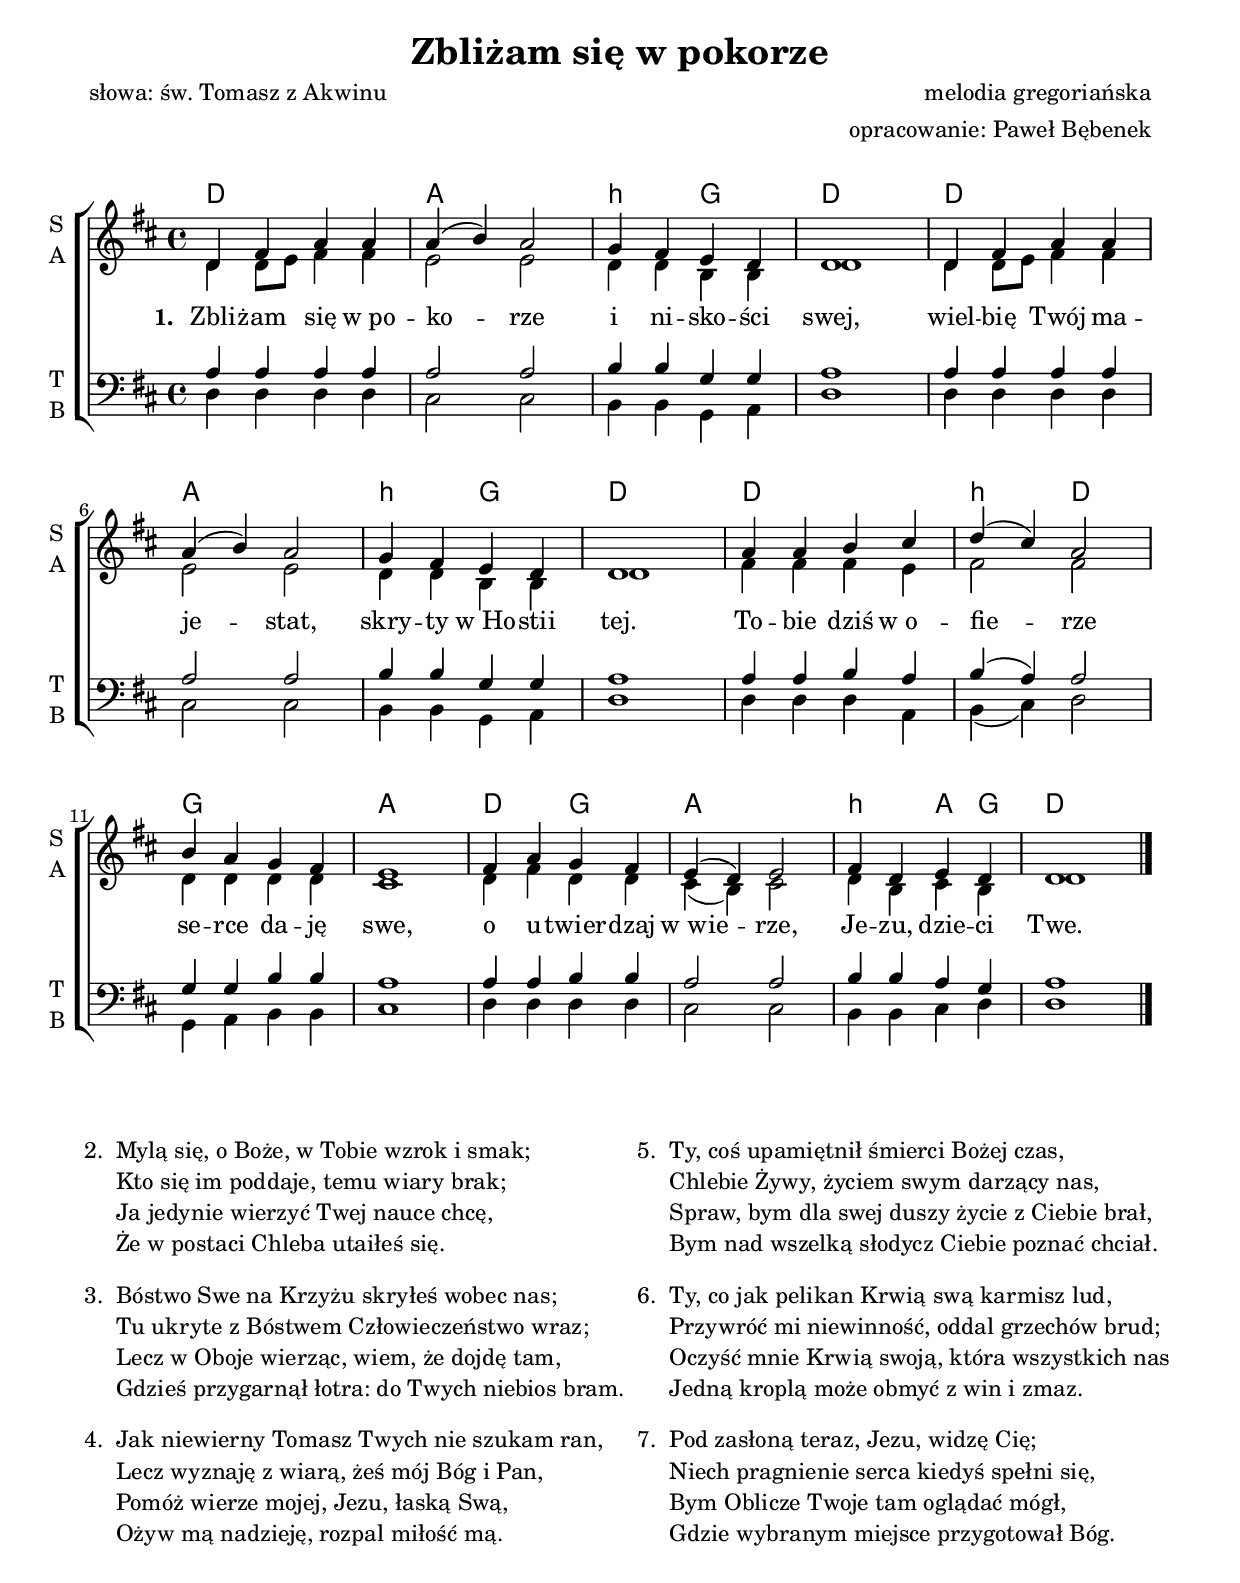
\header	{
  title = "Zbliżam się w pokorze"
  poet = "słowa: św. Tomasz z Akwinu"
  composer = "melodia gregoriańska"
  arranger = "opracowanie: Paweł Bębenek"
}
commonprops = {
  \autoBeamOff
  \tempo 4=90
  \set Score.tempoHideNote = ##t
  \key d \major
  \time 4/4
}
\paper {
  system-count = #3
  top-markup-spacing #'basic-distance = #8
  markup-system-spacing #'basic-distance = #18
  line-width = 180 \mm
  last-bottom-spacing #'basic-distance = 45
  ragged-last-bottom = ##f
}
%--------------------------------MELODY--------------------------------
sopranomelody = \relative c'' {
  d,4 fis a a | a( b) a2 | g4 fis e d | d1 |
  d4 fis a a | a( b) a2 | g4 fis e d | d1 |
  % 9: Tobie dziś...
  a'4 a b cis | d( cis) a2 | b4 a g fis | e1 |
  fis4 a g fis | e( d) e2 | fis4 d e d | d1 \bar "|."
}
altomelody = \relative f' {
  d4 d8[ e] fis4 fis | e2 e2 | d4 d b b | d1 |
  d4 d8[ e] fis4 fis | e2 e2 | d4 d b b | d1 |
  % 9: Tobie dziś...
  fis4 fis fis e | fis2 fis | d4 d d d | cis1 |
  d4 fis d d | cis( b) cis2 | d4 b cis b | d1 \bar "|."
}
tenormelody = \relative c' {
  a4 a a a | a2 a | b4 b g g | a1 |
  a4 a a a | a2 a | b4 b g g | a1 |
  % 9: Tobie dziś...
  a4 a b a | b( a) a2 | g4 g b b | a1 |
  a4 a b b | a2 a | b4 b a g | a1 \bar "|."
}
bassmelody = \relative f {
  d4 d d d | cis2 cis | b4 b g a | d1 |
  d4 d d d | cis2 cis | b4 b g a | d1 |
  % 9: Tobie dziś...
  d4 d d a | b( cis) d2 | g,4 a b b | cis1 |
  d4 d d d | cis2 cis | b4 b cis d | d1 \bar "|."
}
akordy = \chordmode {
  \set chordNameLowercaseMinor = ##t
  d1 a b2:m g d1
  d1 a b2:m g d1
  d1 b2:m d2 g1 a
  d2 g a1 b2:m a4 g d1
}
%--------------------------------LYRICS--------------------------------
text =  \lyricmode {
  \set stanza = "1. "
  Zbli -- żam się w_po -- ko -- rze i ni -- sko -- ści swej,
  wiel -- bię Twój ma -- je -- stat, skry -- ty \tweak #'X-offset #-2.3 w_Ho -- stii tej.
  To -- bie dziś \tweak #'X-offset #-2.3 w_o -- fie -- rze se -- rce da -- ję swe,
  o u -- twier -- dzaj \tweak #'X-offset #-2.3 w_wie -- rze, Je -- zu, dzie -- ci Twe.
}
stanzas = \markup {
  \vspace #2
  \fill-line {
    {
      \hspace #0.1
      \column {
        \line {
          "2. "
          \column	{
            "Mylą się, o Boże, w Tobie wzrok i smak;"
            "Kto się im poddaje, temu wiary brak;"
            "Ja jedynie wierzyć Twej nauce chcę,"
            "Że w postaci Chleba utaiłeś się."
          }
        }
        \vspace #0.5
        \line {
          "3. "
          \column {
            "Bóstwo Swe na Krzyżu skryłeś wobec nas;"
            "Tu ukryte z Bóstwem Człowieczeństwo wraz;"
            "Lecz w Oboje wierząc, wiem, że dojdę tam,"
            "Gdzieś przygarnął łotra: do Twych niebios bram."
          }
        }
        \vspace #0.5
        \line {
          "4. "
          \column {
            "Jak niewierny Tomasz Twych nie szukam ran,"
            "Lecz wyznaję z wiarą, żeś mój Bóg i Pan,"
            "Pomóż wierze mojej, Jezu, łaską Swą,"
            "Ożyw mą nadzieję, rozpal miłość mą."
          }
        }
      }
      \vspace #0.1
      \column {
        \line {
          "5. "
          \column	{
            "Ty, coś upamiętnił śmierci Bożej czas,"
            "Chlebie Żywy, życiem swym darzący nas,"
            "Spraw, bym dla swej duszy życie z Ciebie brał,"
            "Bym nad wszelką słodycz Ciebie poznać chciał."
          }
        }
        \vspace #0.5
        \line {
          "6. "
          \column {
            "Ty, co jak pelikan Krwią swą karmisz lud,"
            "Przywróć mi niewinność, oddal grzechów brud;"
            "Oczyść mnie Krwią swoją, która wszystkich nas"
            "Jedną kroplą może obmyć z win i zmaz."
          }
        }
        \vspace #0.5
        \line {
          "7. "
          \column {
            "Pod zasłoną teraz, Jezu, widzę Cię;"
            "Niech pragnienie serca kiedyś spełni się,"
            "Bym Oblicze Twoje tam oglądać mógł,"
            "Gdzie wybranym miejsce przygotował Bóg."
          }
        }
      }
      \hspace #0.1
    }
  }
}
%--------------------------------ALL-FILE VARIABLE--------------------------------


twostaveschoir = {
  \new ChoirStaff <<
    \new ChordNames { \germanChords \akordy }
    \new Staff = women {
      \clef treble
      \set Staff.instrumentName = \markup { \column { "S " "A " } }
      \set Staff.shortInstrumentName = \markup { \column { "S " "A " } }
      <<
        \new Voice = soprano {
          \voiceOne
          \commonprops
          \set Voice.midiInstrument = "clarinet"
          \sopranomelody
        }
        \new Voice = alto {
          \voiceTwo
          \commonprops
          \set Voice.midiInstrument = "english horn"
          \altomelody
        }
      >>
    }
    \new Lyrics = alllyrics \lyricsto soprano \text

    \new Staff = men {
      \clef bass
      \set Staff.instrumentName = \markup { \column { "T " "B " } }
      \set Staff.shortInstrumentName = \markup { \column { "T " "B " } }
      <<
        \new Voice = tenor {
          \voiceOne
          \commonprops
          \set Voice.midiInstrument = "english horn"
          \tenormelody
        }
        \new Voice = bass {
          \voiceTwo
          \commonprops
          \set Voice.midiInstrument = "clarinet"
          \bassmelody
        }
      >>
    }
  >>
}

%---------------------------------MIDI---------------------------------
\score {
  \unfoldRepeats \twostaveschoir
  \midi {
    \context {
      \Staff \remove "Staff_performer"
    }
    \context {
      \Voice
      \consists "Staff_performer"
      \remove "Dynamic_performer"
    }
  }
}

%--------------------------------LAYOUT--------------------------------
\score {
  \twostaveschoir
  \layout {
    indent = 0\cm
  }
}

\stanzas
